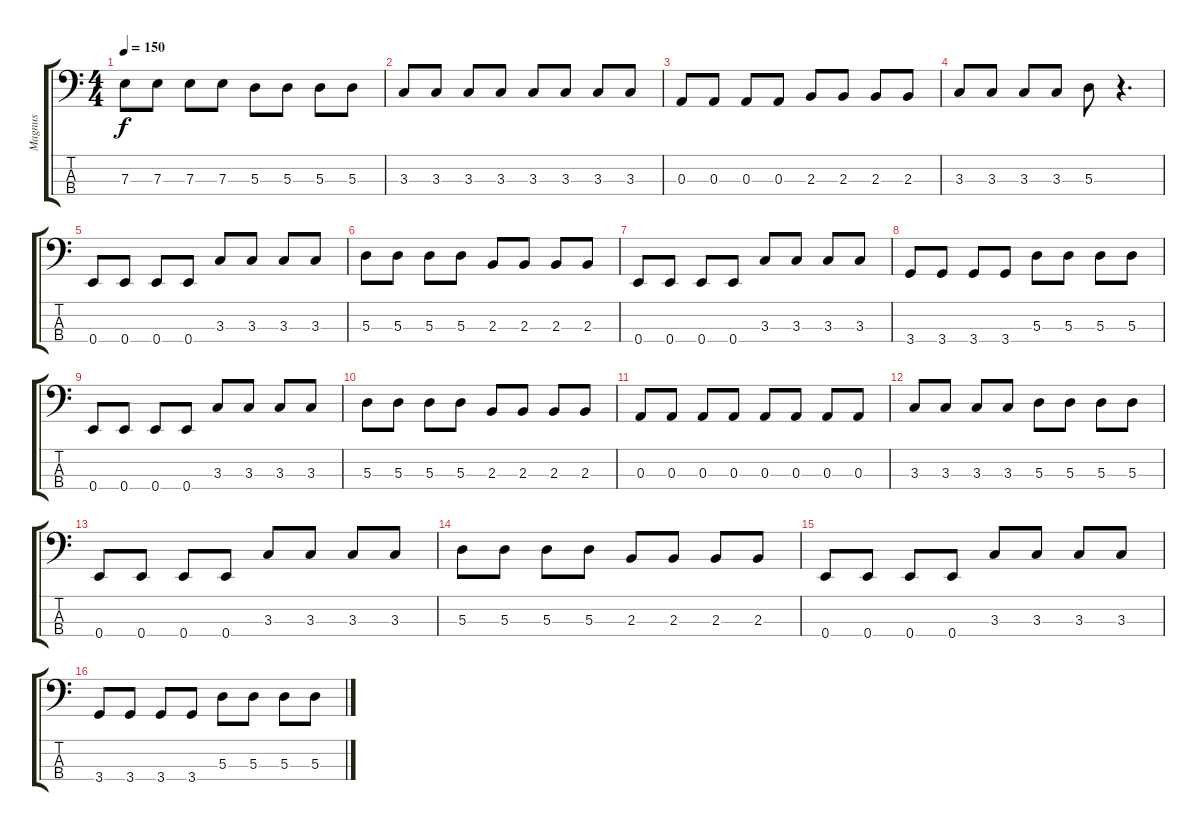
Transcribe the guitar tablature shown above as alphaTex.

\track ("Magnus" "Magnus") {instrument electricbasspick}
\staff {score tabs}
\tuning (G2 D2 A1 E1) {hide}
\ts (4 4)
\tempo 150
\clef f4
\ks c
7.3.8{dy f} 7.3.8 7.3.8 7.3.8 5.3.8 5.3.8 5.3.8 5.3.8 |
3.3.8 3.3.8 3.3.8 3.3.8 3.3.8 3.3.8 3.3.8 3.3.8 |
0.3.8 0.3.8 0.3.8 0.3.8 2.3.8 2.3.8 2.3.8 2.3.8 |
3.3.8 3.3.8 3.3.8 3.3.8 5.3.8 r.4{d} |
0.4.8 0.4.8 0.4.8 0.4.8 3.3.8 3.3.8 3.3.8 3.3.8 |
5.3.8 5.3.8 5.3.8 5.3.8 2.3.8 2.3.8 2.3.8 2.3.8 |
0.4.8 0.4.8 0.4.8 0.4.8 3.3.8 3.3.8 3.3.8 3.3.8 |
3.4.8 3.4.8 3.4.8 3.4.8 5.3.8 5.3.8 5.3.8 5.3.8 |
0.4.8 0.4.8 0.4.8 0.4.8 3.3.8 3.3.8 3.3.8 3.3.8 |
5.3.8 5.3.8 5.3.8 5.3.8 2.3.8 2.3.8 2.3.8 2.3.8 |
0.3.8 0.3.8 0.3.8 0.3.8 0.3.8 0.3.8 0.3.8 0.3.8 |
3.3.8 3.3.8 3.3.8 3.3.8 5.3.8 5.3.8 5.3.8 5.3.8 |
0.4.8 0.4.8 0.4.8 0.4.8 3.3.8 3.3.8 3.3.8 3.3.8 |
5.3.8 5.3.8 5.3.8 5.3.8 2.3.8 2.3.8 2.3.8 2.3.8 |
0.4.8 0.4.8 0.4.8 0.4.8 3.3.8 3.3.8 3.3.8 3.3.8 |
3.4.8 3.4.8 3.4.8 3.4.8 5.3.8 5.3.8 5.3.8 5.3.8
